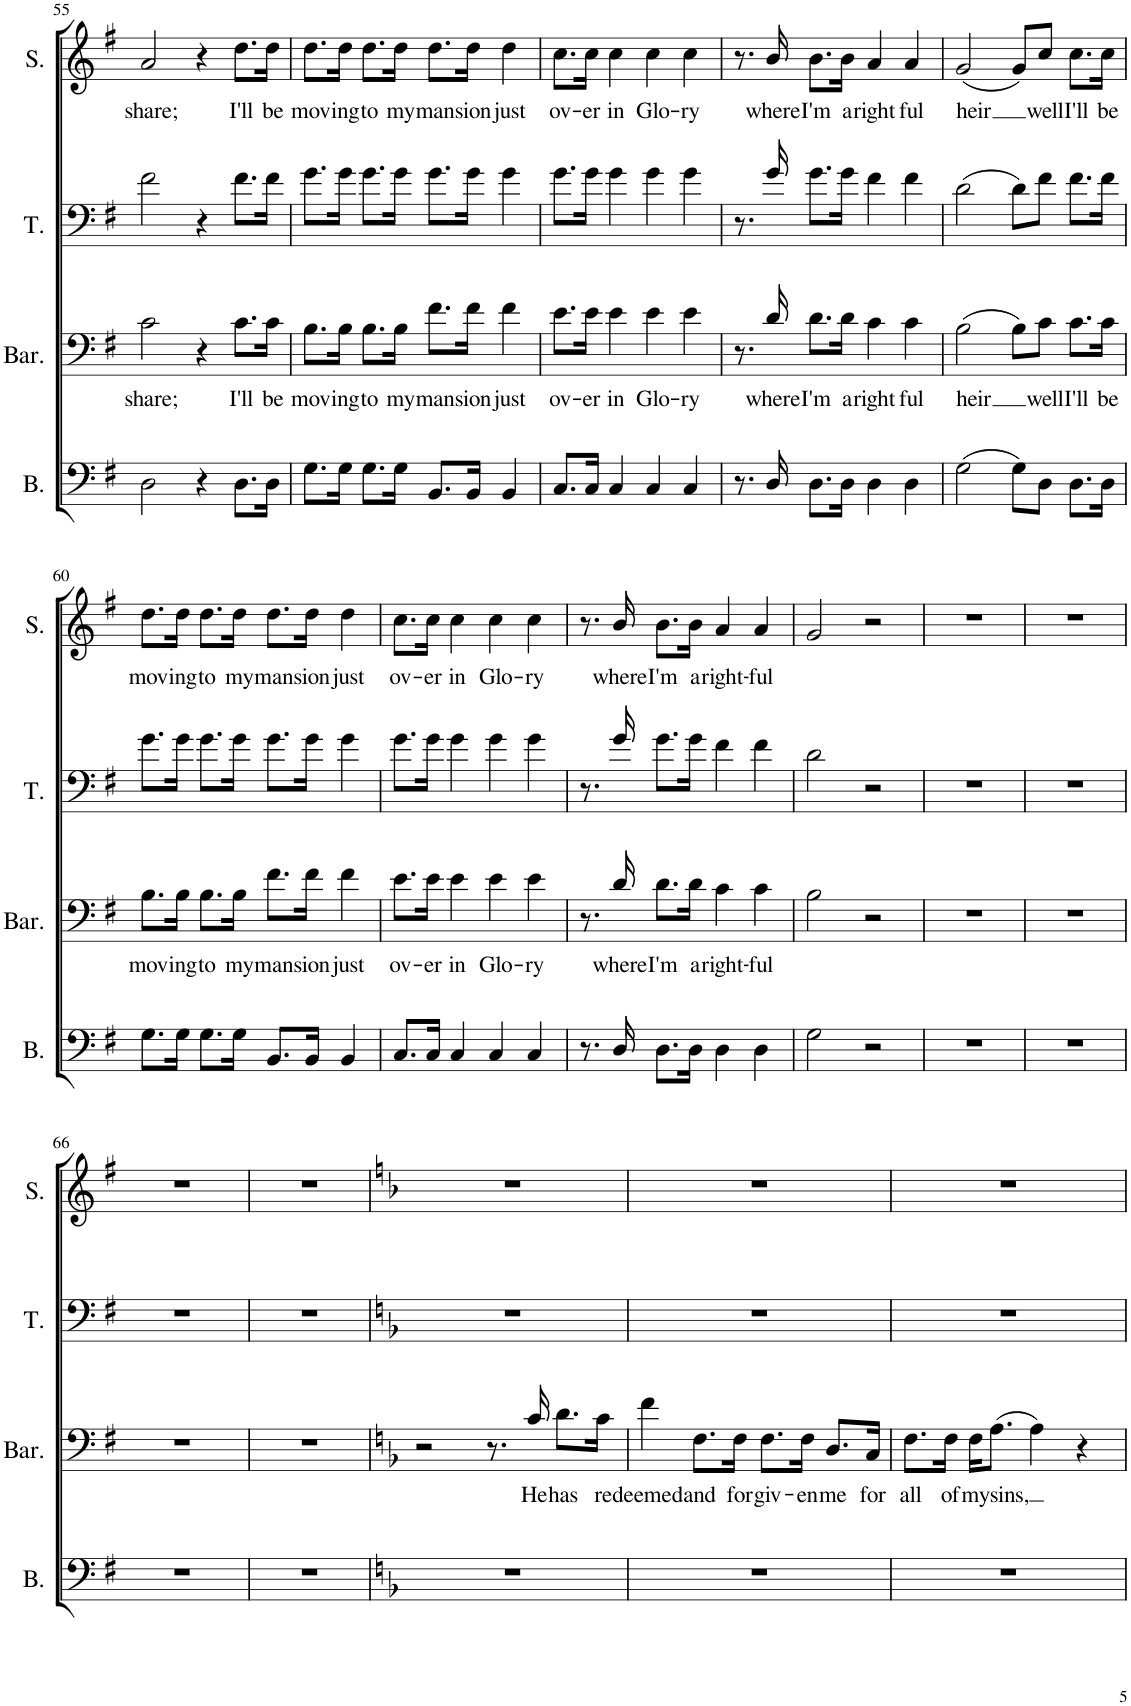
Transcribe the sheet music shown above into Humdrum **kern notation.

**kern	**kern	**text	**kern	**kern	**text
*part4	*part3	*part3	*part2	*part1	*part1
*staff4	*staff3	*staff3	*staff2	*staff1	*staff1
*I"Bass	*I"Baritone	*	*I"Tenor	*I"Soprano	*
*I'B.	*I'Bar.	*	*I'T.	*I'S.	*
!!LO:PB:g=z
*clefF4	*clefF4	*	*clefF4	*clefG2	*
*k[f#]	*k[f#]	*	*k[f#]	*k[f#]	*
*M4/4	*M4/4	*	*M4/4	*M4/4	*
=55	=55	=55	=55	=55	=55
!	!	!LO:LY:b	!	!	!LO:LY:b
2D\	2c\	share;	2f#\	2a/	share;
4r	4r	.	4r	4r	.
!	!	!LO:LY:b	!	!	!LO:LY:b
8.D\L	8.c\L	I'll	8.f#\L	8.dd\L	I'll
!	!	!LO:LY:b	!	!	!LO:LY:b
16D\Jk	16c\Jk	be	16f#\Jk	16dd\Jk	be
=56	=56	=56	=56	=56	=56
!	!	!LO:LY:b	!	!	!LO:LY:b
8.G\L	8.B\L	mov-	8.g\L	8.dd\L	mov-
!	!	!LO:LY:b	!	!	!LO:LY:b
16G\Jk	16B\Jk	-ing	16g\Jk	16dd\Jk	-ing
!	!	!LO:LY:b	!	!	!LO:LY:b
8.G\L	8.B\L	to	8.g\L	8.dd\L	to
!	!	!LO:LY:b	!	!	!LO:LY:b
16G\Jk	16B\Jk	my	16g\Jk	16dd\Jk	my
!	!	!LO:LY:b	!	!	!LO:LY:b
8.BB/L	8.f#\L	man-	8.g\L	8.dd\L	man-
!	!	!LO:LY:b	!	!	!LO:LY:b
16BB/Jk	16f#\Jk	-sion	16g\Jk	16dd\Jk	-sion
!	!	!LO:LY:b	!	!	!LO:LY:b
4BB/	4f#\	just	4g\	4dd\	just
=57	=57	=57	=57	=57	=57
!	!	!LO:LY:b	!	!	!LO:LY:b
8.C/L	8.e\L	ov-	8.g\L	8.cc\L	ov-
!	!	!LO:LY:b	!	!	!LO:LY:b
16C/Jk	16e\Jk	-er	16g\Jk	16cc\Jk	-er
!	!	!LO:LY:b	!	!	!LO:LY:b
4C/	4e\	in	4g\	4cc\	in
!	!	!LO:LY:b	!	!	!LO:LY:b
4C/	4e\	Glo-	4g\	4cc\	Glo-
!	!	!LO:LY:b	!	!	!LO:LY:b
4C/	4e\	-ry	4g\	4cc\	-ry
=58	=58	=58	=58	=58	=58
8.r	8.r	.	8.r	8.r	.
!	!	!LO:LY:b	!	!	!LO:LY:b
16D/	16d/	where	16g/	16b/	where
!	!	!LO:LY:b	!	!	!LO:LY:b
8.D\L	8.d\L	I'm	8.g\L	8.b\L	I'm
!	!	!LO:LY:b	!	!	!LO:LY:b
16D\Jk	16d\Jk	a	16g\Jk	16b\Jk	a
!	!	!LO:LY:b	!	!	!LO:LY:b
4D\	4c\	right-	4f#\	4a/	right-
!	!	!LO:LY:b	!	!	!LO:LY:b
4D\	4c\	-ful	4f#\	4a/	-ful
=59	=59	=59	=59	=59	=59
!	!	!LO:LY:b	!	!	!LO:LY:b
(2G\	(2B\	heir	(2d\	(2g/	heir
8G\L)	8B\L)	.	8d\L)	8g/L)	.
!	!	!LO:LY:b	!	!	!LO:LY:b
8D\J	8c\J	well	8f#\J	8cc/J	well
!	!	!LO:LY:b	!	!	!LO:LY:b
8.D\L	8.c\L	I'll	8.f#\L	8.cc\L	I'll
!	!	!LO:LY:b	!	!	!LO:LY:b
16D\Jk	16c\Jk	be	16f#\Jk	16cc\Jk	be
!!LO:LB:g=z
=60	=60	=60	=60	=60	=60
!	!	!LO:LY:b	!	!	!LO:LY:b
8.G\L	8.B\L	mov-	8.g\L	8.dd\L	mov-
!	!	!LO:LY:b	!	!	!LO:LY:b
16G\Jk	16B\Jk	-ing	16g\Jk	16dd\Jk	-ing
!	!	!LO:LY:b	!	!	!LO:LY:b
8.G\L	8.B\L	to	8.g\L	8.dd\L	to
!	!	!LO:LY:b	!	!	!LO:LY:b
16G\Jk	16B\Jk	my	16g\Jk	16dd\Jk	my
!	!	!LO:LY:b	!	!	!LO:LY:b
8.BB/L	8.f#\L	man-	8.g\L	8.dd\L	man-
!	!	!LO:LY:b	!	!	!LO:LY:b
16BB/Jk	16f#\Jk	-sion	16g\Jk	16dd\Jk	-sion
!	!	!LO:LY:b	!	!	!LO:LY:b
4BB/	4f#\	just	4g\	4dd\	just
=61	=61	=61	=61	=61	=61
!	!	!LO:LY:b	!	!	!LO:LY:b
8.C/L	8.e\L	ov-	8.g\L	8.cc\L	ov-
!	!	!LO:LY:b	!	!	!LO:LY:b
16C/Jk	16e\Jk	-er	16g\Jk	16cc\Jk	-er
!	!	!LO:LY:b	!	!	!LO:LY:b
4C/	4e\	in	4g\	4cc\	in
!	!	!LO:LY:b	!	!	!LO:LY:b
4C/	4e\	Glo-	4g\	4cc\	Glo-
!	!	!LO:LY:b	!	!	!LO:LY:b
4C/	4e\	-ry	4g\	4cc\	-ry
=62	=62	=62	=62	=62	=62
8.r	8.r	.	8.r	8.r	.
!	!	!LO:LY:b	!	!	!LO:LY:b
16D/	16d/	where	16g/	16b/	where
!	!	!LO:LY:b	!	!	!LO:LY:b
8.D\L	8.d\L	I'm	8.g\L	8.b\L	I'm
!	!	!LO:LY:b	!	!	!LO:LY:b
16D\Jk	16d\Jk	a	16g\Jk	16b\Jk	a
!	!	!LO:LY:b	!	!	!LO:LY:b
4D\	4c\	right-	4f#\	4a/	right-
!	!	!LO:LY:b	!	!	!LO:LY:b
4D\	4c\	-ful	4f#\	4a/	-ful
=63	=63	=63	=63	=63	=63
2G\	2B\	.	2d\	2g/	.
2r	2r	.	2r	2r	.
=64	=64	=64	=64	=64	=64
1r	1r	.	1r	1r	.
=65	=65	=65	=65	=65	=65
1r	1r	.	1r	1r	.
!!LO:LB:g=z
=66	=66	=66	=66	=66	=66
1r	1r	.	1r	1r	.
=67	=67	=67	=67	=67	=67
1r	1r	.	1r	1r	.
=68	=68	=68	=68	=68	=68
*k[b-]	*k[b-]	*	*k[b-]	*k[b-]	*
1r	2r	.	1r	1r	.
.	8.r	.	.	.	.
!	!	!LO:LY:b	!	!	!
.	16c/	He	.	.	.
!	!	!LO:LY:b	!	!	!
.	8.d\L	has	.	.	.
!	!	!LO:LY:b	!	!	!
.	16c\Jk	re-	.	.	.
=69	=69	=69	=69	=69	=69
!	!	!LO:LY:b	!	!	!
1r	4f\	-deemed	1r	1r	.
!	!	!LO:LY:b	!	!	!
.	8.F\L	and	.	.	.
!	!	!LO:LY:b	!	!	!
.	16F\Jk	for-	.	.	.
!	!	!LO:LY:b	!	!	!
.	8.F\L	-giv-	.	.	.
!	!	!LO:LY:b	!	!	!
.	16F\Jk	-en	.	.	.
!	!	!LO:LY:b	!	!	!
.	8.D/L	me	.	.	.
!	!	!LO:LY:b	!	!	!
.	16C/Jk	for	.	.	.
=70	=70	=70	=70	=70	=70
!	!	!LO:LY:b	!	!	!
1r	8.F\L	all	1r	1r	.
!	!	!LO:LY:b	!	!	!
.	16F\Jk	of	.	.	.
!	!	!LO:LY:b	!	!	!
.	16F\KL	my	.	.	.
!	!	!LO:LY:b	!	!	!
.	(8.A\J	sins,	.	.	.
.	4A\)	.	.	.	.
.	4r	.	.	.	.
=	=	=	=	=	=
*-	*-	*-	*-	*-	*-
